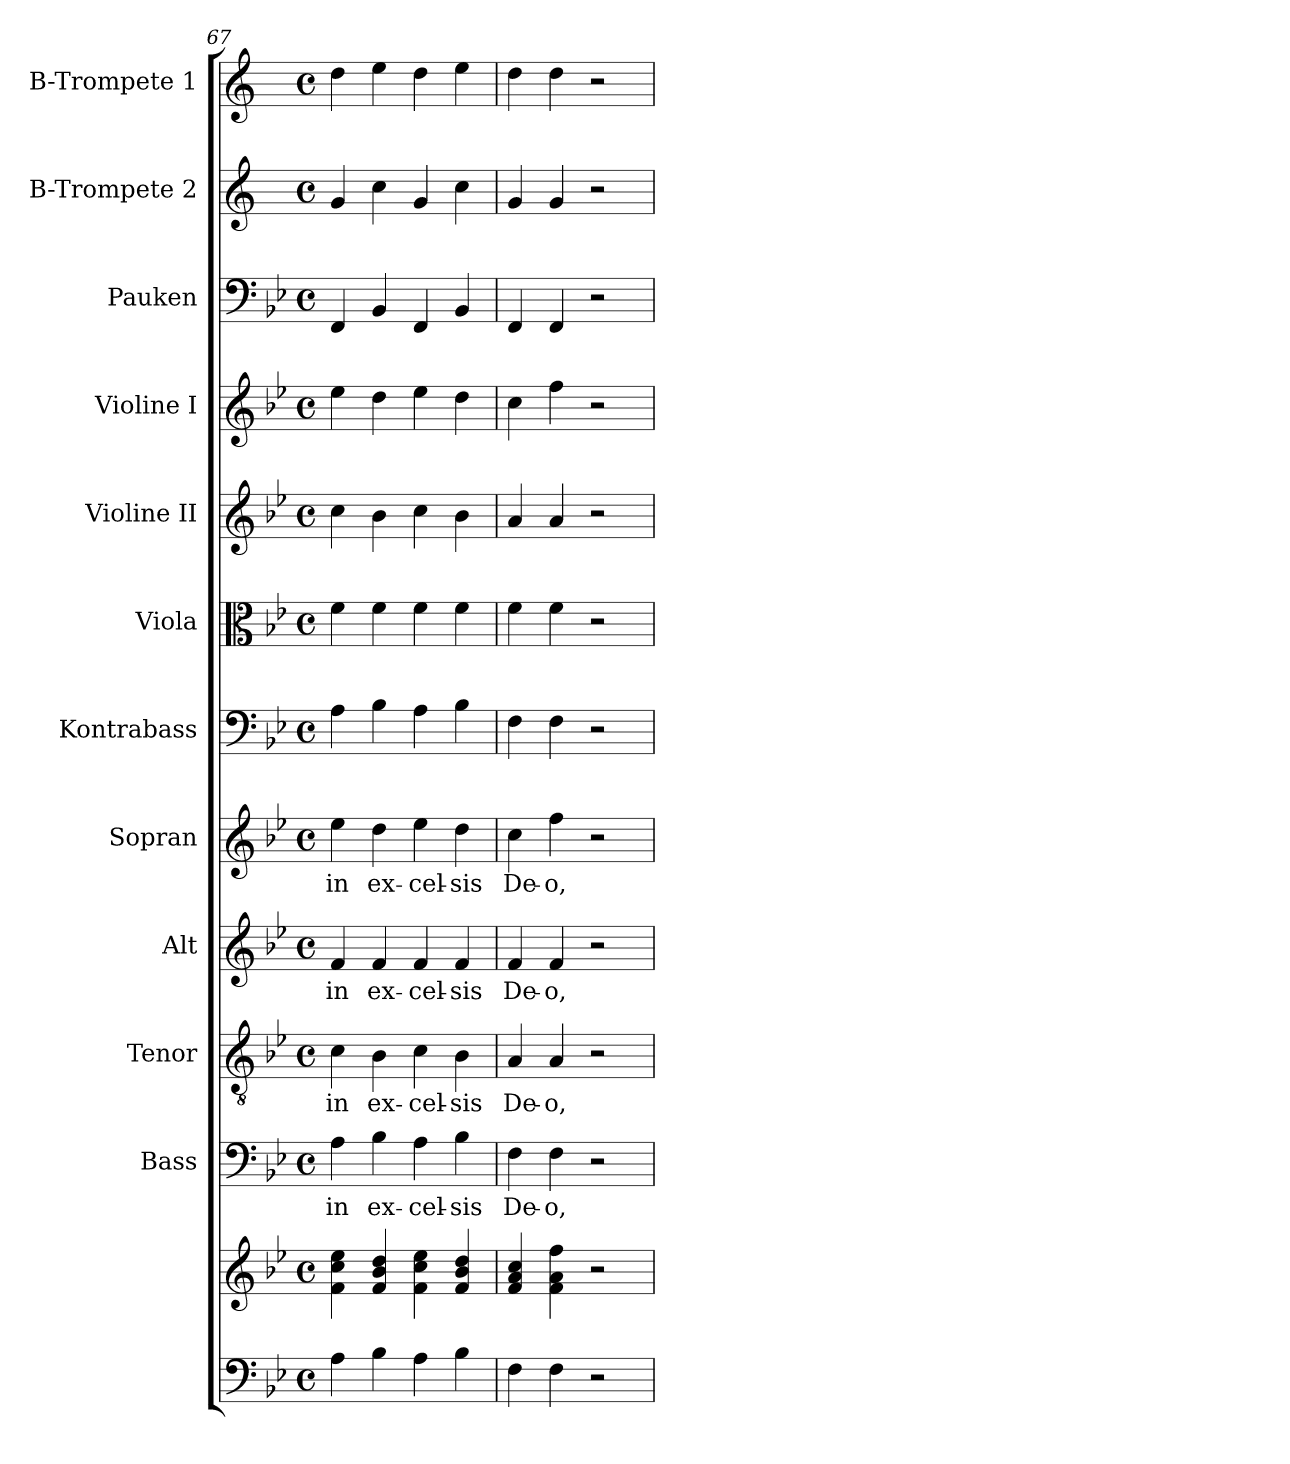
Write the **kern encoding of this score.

**kern	**kern	**kern	**text	**kern	**text	**kern	**text	**kern	**text	**kern	**kern	**kern	**kern	**kern	**kern	**kern
*part12	*part12	*part11	*part11	*part10	*part10	*part9	*part9	*part8	*part8	*part7	*part6	*part5	*part4	*part3	*part2	*part1
*staff13	*staff12	*staff11	*staff11	*staff10	*staff10	*staff9	*staff9	*staff8	*staff8	*staff7	*staff6	*staff5	*staff4	*staff3	*staff2	*staff1
*	*	*I"Bass	*	*I"Tenor	*	*I"Alt	*	*I"Sopran	*	*I"Kontrabass	*I"Viola	*I"Violine II	*I"Violine I	*I"Pauken	*I"B-Trompete 2	*I"B-Trompete 1
*	*	*I'B.	*	*I'T.	*	*I'A.	*	*I'S.	*	*I'Kb.	*I'Vla.	*I'Vl. II	*I'Vl. I	*I'Pk.	*I'B Trp. 2	*I'B Trp. 1
*clefF4	*clefG2	*clefF4	*	*clefGv2	*	*clefG2	*	*clefG2	*	*clefF4	*clefC3	*clefG2	*clefG2	*clefF4	*clefG2	*clefG2
*	*	*	*	*	*	*	*	*	*	*ITrd7c12	*	*	*	*	*ITrd1c2	*ITrd1c2
*k[b-e-]	*k[b-e-]	*k[b-e-]	*	*k[b-e-]	*	*k[b-e-]	*	*k[b-e-]	*	*k[b-e-]	*k[b-e-]	*k[b-e-]	*k[b-e-]	*k[b-e-]	*k[b-e-]	*k[b-e-]
*B-:	*B-:	*B-:	*	*B-:	*	*B-:	*	*B-:	*	*B-:	*B-:	*B-:	*B-:	*B-:	*B-:	*B-:
*M4/4	*M4/4	*M4/4	*	*M4/4	*	*M4/4	*	*M4/4	*	*M4/4	*M4/4	*M4/4	*M4/4	*M4/4	*M4/4	*M4/4
*met(c)	*met(c)	*met(c)	*	*met(c)	*	*met(c)	*	*met(c)	*	*met(c)	*met(c)	*met(c)	*met(c)	*met(c)	*met(c)	*met(c)
=67	=67	=67	=67	=67	=67	=67	=67	=67	=67	=67	=67	=67	=67	=67	=67	=67
!	!	!	!LO:LY:b	!	!LO:LY:b	!	!LO:LY:b	!	!LO:LY:b	!	!	!	!	!	!	!
4A\	4f\ 4cc\ 4ee-\	4A\	in	4c\	in	4f/	in	4ee-\	in	4AA\	4f\	4cc\	4ee-\	4FF/	4f/	4cc\
!	!	!	!LO:LY:b	!	!LO:LY:b	!	!LO:LY:b	!	!LO:LY:b	!	!	!	!	!	!	!
4B-\	4f/ 4b-/ 4dd/	4B-\	ex-	4B-\	ex-	4f/	ex-	4dd\	ex-	4BB-\	4f\	4b-\	4dd\	4BB-/	4b-\	4dd\
!	!	!	!LO:LY:b	!	!LO:LY:b	!	!LO:LY:b	!	!LO:LY:b	!	!	!	!	!	!	!
4A\	4f\ 4cc\ 4ee-\	4A\	-cel-	4c\	-cel-	4f/	-cel-	4ee-\	-cel-	4AA\	4f\	4cc\	4ee-\	4FF/	4f/	4cc\
!	!	!	!LO:LY:b	!	!LO:LY:b	!	!LO:LY:b	!	!LO:LY:b	!	!	!	!	!	!	!
4B-\	4f/ 4b-/ 4dd/	4B-\	-sis	4B-\	-sis	4f/	-sis	4dd\	-sis	4BB-\	4f\	4b-\	4dd\	4BB-/	4b-\	4dd\
=68	=68	=68	=68	=68	=68	=68	=68	=68	=68	=68	=68	=68	=68	=68	=68	=68
!	!	!	!LO:LY:b	!	!LO:LY:b	!	!LO:LY:b	!	!LO:LY:b	!	!	!	!	!	!	!
4F\	4f/ 4a/ 4cc/	4F\	De-	4A/	De-	4f/	De-	4cc\	De-	4FF\	4f\	4a/	4cc\	4FF/	4f/	4cc\
!	!	!	!LO:LY:b	!	!LO:LY:b	!	!LO:LY:b	!	!LO:LY:b	!	!	!	!	!	!	!
4F\	4f\ 4a\ 4ff\	4F\	-o,	4A/	-o,	4f/	-o,	4ff\	-o,	4FF\	4f\	4a/	4ff\	4FF/	4f/	4cc\
2r	2r	2r	.	2r	.	2r	.	2r	.	2r	2r	2r	2r	2r	2r	2r
=	=	=	=	=	=	=	=	=	=	=	=	=	=	=	=	=
*-	*-	*-	*-	*-	*-	*-	*-	*-	*-	*-	*-	*-	*-	*-	*-	*-
